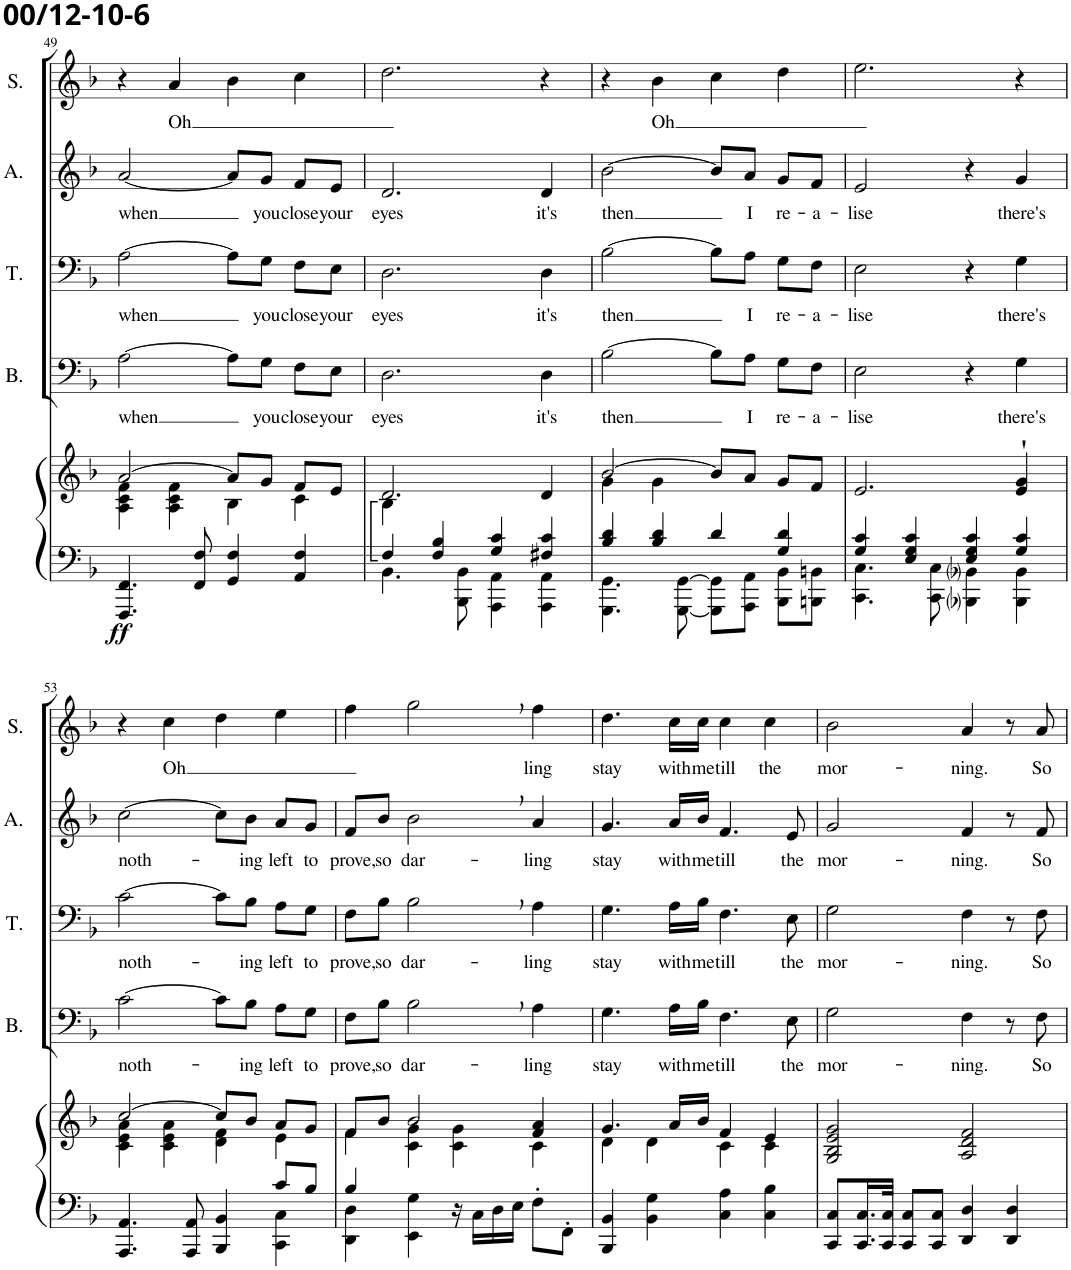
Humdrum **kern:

**kern	**kern	**dynam	**kern	**text	**kern	**text	**kern	**text	**kern	**text
*part5	*part5	*part5	*part4	*part4	*part3	*part3	*part2	*part2	*part1	*part1
*staff6	*staff5	*staff5/6	*staff4	*staff4	*staff3	*staff3	*staff2	*staff2	*staff1	*staff1
*I"Piano	*	*	*I"Bas	*	*I"Tenor	*	*I"Alt	*	*I"Sopaan	*
*I'Pno	*	*	*I'B.	*	*I'T.	*	*I'A.	*	*I'S.	*
!!LO:PB:g=z
*clefF4	*clefG2	*	*clefF4	*	*clefF4	*	*clefG2	*	*clefG2	*
*k[b-]	*k[b-]	*	*k[b-]	*	*k[b-]	*	*k[b-]	*	*k[b-]	*
*M4/4	*M4/4	*	*M4/4	*	*M4/4	*	*M4/4	*	*M4/4	*
*met(c)	*met(c)	*	*met(c)	*	*met(c)	*	*met(c)	*	*met(c)	*
=49	=49	=49	=49	=49	=49	=49	=49	=49	=49	=49
*	*^	*	*	*	*	*	*	*	*	*
!	!	!	!LO:DY:b=2	!	!LO:LY:b	!	!LO:LY:b	!	!LO:LY:b	!	!
4.FFF/ 4.FF/	[2a/	4A\ 4c\ 4f\	ff	[2A\	when	[2A\	when	[2a/	when	4r	.
!	!	!	!	!	!	!	!	!	!	!	!LO:LY:b
.	.	4A\ 4c\ 4f\	.	.	.	.	.	.	.	4a/	Oh
8FF/ 8F/	.	.	.	.	.	.	.	.	.	.	.
4GG/ 4F/	8a/L]	4B-\	.	8A\L]	.	8A\L]	.	8a/L]	.	4b-\	.
!	!	!	!	!	!LO:LY:b	!	!LO:LY:b	!	!LO:LY:b	!	!
.	8g/J	.	.	8G\J	you	8G\J	you	8g/J	you	.	.
!	!	!	!	!	!LO:LY:b	!	!LO:LY:b	!	!LO:LY:b	!	!
4AA/ 4F/	8f/L	4c\	.	8F\L	close	8F\L	close	8f/L	close	4cc\	.
!	!	!	!	!	!LO:LY:b	!	!LO:LY:b	!	!LO:LY:b	!	!
.	8e/J	.	.	8E\J	your	8E\J	your	8e/J	your	.	.
=50	=50	=50	=50	=50	=50	=50	=50	=50	=50	=50	=50
*^	*	*	*	*	*	*	*	*	*	*	*
!	!	!	!	!	!	!LO:LY:b	!	!LO:LY:b	!	!LO:LY:b	!	!
4F/	4.BB-\	2.d/	4B-\	.	2.D\	eyes	2.D\	eyes	2.d/	eyes	2.dd\	.
4F/ 4B-/	.	.	2.ryy	.	.	.	.	.	.	.	.	.
.	8BBB-\ 8BB-\	.	.	.	.	.	.	.	.	.	.	.
4G/ 4c/	4AAA\ 4AA\	.	.	.	.	.	.	.	.	.	.	.
!	!	!	!	!	!	!LO:LY:b	!	!LO:LY:b	!	!LO:LY:b	!	!
4F#X/ 4c/	4AAA\ 4AA\	4d/	.	.	4D\	it's	4D\	it's	4d/	it's	4r	.
=51	=51	=51	=51	=51	=51	=51	=51	=51	=51	=51	=51	=51
!	!	!	!	!	!	!LO:LY:b	!	!LO:LY:b	!	!LO:LY:b	!	!
4B-/ 4d/	4.GGG\ 4.GG\	[2b-/	4g\	.	[2B-\	then	[2B-\	then	[2b-\	then	4r	.
!	!	!	!	!	!	!	!	!	!	!	!	!LO:LY:b
4B-/ 4d/	.	.	4g\	.	.	.	.	.	.	.	4b-\	Oh
.	[8GGG\ [>8GG\	.	.	.	.	.	.	.	.	.	.	.
4d/	8GGG\] 8GG\]L	8b-/L]	2ryy	.	8B-\L]	.	8B-\L]	.	8b-/L]	.	4cc\	.
!	!	!	!	!	!	!LO:LY:b	!	!LO:LY:b	!	!LO:LY:b	!	!
.	8AAA\ 8AA\J	8a/J	.	.	8A\J	I	8A\J	I	8a/J	I	.	.
!	!	!	!	!	!	!LO:LY:b	!	!LO:LY:b	!	!LO:LY:b	!	!
4G/ 4d/	8BBB-\ 8BB-\L	8g/L	.	.	8G\L	re-	8G\L	re-	8g/L	re-	4dd\	.
!	!	!	!	!	!	!LO:LY:b	!	!LO:LY:b	!	!LO:LY:b	!	!
.	8BBBn\ 8BBn\J	8f/J	.	.	8F\J	-a-	8F\J	-a-	8f/J	-a-	.	.
*	*	*v	*v	*	*	*	*	*	*	*	*	*
=52	=52	=52	=52	=52	=52	=52	=52	=52	=52	=52	=52
!	!	!	!	!	!LO:LY:b	!	!LO:LY:b	!	!LO:LY:b	!	!
4G/ 4c/	4.CC\ 4.C\	2.e/	.	2E\	-lise	2E\	-lise	2e/	-lise	2.ee\	.
4E/ 4G/ 4c/	.	.	.	.	.	.	.	.	.	.	.
.	8CC\ 8C\	.	.	.	.	.	.	.	.	.	.
4E/ 4G/ 4c/	4BBB-i\ 4BB-i\	.	.	4r	.	4r	.	4r	.	.	.
!	!	!	!	!	!LO:LY:b	!	!LO:LY:b	!	!LO:LY:b	!	!
4G/ 4c/	4BBB-\ 4BB-\	4e/`> 4g/`>	.	4G\	there's	4G\	there's	4g/	there's	4r	.
!!LO:LB:g=z
=53	=53	=53	=53	=53	=53	=53	=53	=53	=53	=53	=53
*	*	*^	*	*	*	*	*	*	*	*	*
!	!	!	!	!	!	!LO:LY:b	!	!LO:LY:b	!	!LO:LY:b	!	!
4.AAA/ 4.AA/	2.ryy	[2cc/	4c\ 4e\ 4a\	.	[2c\	noth-	[2c\	noth-	[2cc\	noth-	4r	.
!	!	!	!	!	!	!	!	!	!	!	!	!LO:LY:b
.	.	.	4c\ 4e\ 4a\	.	.	.	.	.	.	.	4cc\	Oh
8AAA/ 8AA/	.	.	.	.	.	.	.	.	.	.	.	.
4BBB-/ 4BB-/	.	8cc/L]	4d\ 4f\	.	8c\L]	.	8c\L]	.	8cc\L]	.	4dd\	.
!	!	!	!	!	!	!LO:LY:b	!	!LO:LY:b	!	!LO:LY:b	!	!
.	.	8b-/J	.	.	8B-\J	-ing	8B-\J	-ing	8b-\J	-ing	.	.
!	!	!	!	!	!	!LO:LY:b	!	!LO:LY:b	!	!LO:LY:b	!	!
4CC\ 4C\	8c/L	8a/L	4e\	.	8A\L	left	8A\L	left	8a/L	left	4ee\	.
!	!	!	!	!	!	!LO:LY:b	!	!LO:LY:b	!	!LO:LY:b	!	!
.	8B-/J	8g/J	.	.	8G\J	to	8G\J	to	8g/J	to	.	.
=54	=54	=54	=54	=54	=54	=54	=54	=54	=54	=54	=54	=54
!	!	!	!	!	!	!LO:LY:b	!	!LO:LY:b	!	!LO:LY:b	!	!
4DD\ 4D\	4B-/	8f/L	4f\	.	8F\L	prove,	8F\L	prove,	8f/L	prove,	4ff\	.
!	!	!	!	!	!	!LO:LY:b	!	!LO:LY:b	!	!LO:LY:b	!	!
.	.	8b-/J	.	.	8B-\J	so	8B-\J	so	8b-/J	so	.	.
!	!	!	!	!	!	!LO:LY:b	!	!LO:LY:b	!	!LO:LY:b	!	!
4EE\ 4G\	2.ryy	2b-/	4c\ 4g\	.	2B-,\	dar-	2B-,\	dar-	2b-,\	dar-	2gg,\	.
16r	.	.	4c\ 4g\	.	.	.	.	.	.	.	.	.
16C\LL	.	.	.	.	.	.	.	.	.	.	.	.
16D\	.	.	.	.	.	.	.	.	.	.	.	.
16E\JJ	.	.	.	.	.	.	.	.	.	.	.	.
!	!	!	!	!	!	!LO:LY:b	!	!LO:LY:b	!	!LO:LY:b	!	!LO:LY:b
8F'>\L	.	4f/ 4a/	4c\	.	4A\	-ling	4A\	-ling	4a/	-ling	4ff\	ling
8FF'>\J	.	.	.	.	.	.	.	.	.	.	.	.
*v	*v	*	*	*	*	*	*	*	*	*	*	*
=55	=55	=55	=55	=55	=55	=55	=55	=55	=55	=55	=55
!	!	!	!	!	!LO:LY:b	!	!LO:LY:b	!	!LO:LY:b	!	!LO:LY:b
4BBB-/ 4BB-/	4.g/	4d\	.	4.G\	stay	4.G\	stay	4.g/	stay	4.dd\	stay
4BB-\ 4G\	.	4d\	.	.	.	.	.	.	.	.	.
!	!	!	!	!	!LO:LY:b	!	!LO:LY:b	!	!LO:LY:b	!	!LO:LY:b
.	16a/LL	.	.	16A\LL	with	16A\LL	with	16a/LL	with	16cc\LL	with
!	!	!	!	!	!LO:LY:b	!	!LO:LY:b	!	!LO:LY:b	!	!LO:LY:b
.	16b-/JJ	.	.	16B-\JJ	me	16B-\JJ	me	16b-/JJ	me	16cc\JJ	me
!	!	!	!	!	!LO:LY:b	!	!LO:LY:b	!	!LO:LY:b	!	!LO:LY:b
4C\ 4A\	4f/	4c\	.	4.F\	till	4.F\	till	4.f/	till	4cc\	till
!	!	!	!	!	!	!	!	!	!	!	!LO:LY:b
4C\ 4B-\	4e/	4c\	.	.	.	.	.	.	.	4cc\	the
!	!	!	!	!	!LO:LY:b	!	!LO:LY:b	!	!LO:LY:b	!	!
.	.	.	.	8E\	the	8E\	the	8e/	the	.	.
*	*v	*v	*	*	*	*	*	*	*	*	*
=56	=56	=56	=56	=56	=56	=56	=56	=56	=56	=56
!	!	!	!	!LO:LY:b	!	!LO:LY:b	!	!LO:LY:b	!	!LO:LY:b
8CC/ 8C/L	2G/ 2B-/ 2e/ 2g/	.	2G\	mor-	2G\	mor-	2g/	mor-	2b-\	mor-
16.CC/ 16.C/L	.	.	.	.	.	.	.	.	.	.
32CC/ 32C/JJk	.	.	.	.	.	.	.	.	.	.
8CC/ 8C/L	.	.	.	.	.	.	.	.	.	.
8CC/ 8C/J	.	.	.	.	.	.	.	.	.	.
!	!	!	!	!LO:LY:b	!	!LO:LY:b	!	!LO:LY:b	!	!LO:LY:b
4DD/ 4D/	2A/ 2d/ 2f/	.	4F\	-ning.	4F\	-ning.	4f/	-ning.	4a/	-ning.
4DD/ 4D/	.	.	8r	.	8r	.	8r	.	8r	.
!	!	!	!	!LO:LY:b	!	!LO:LY:b	!	!LO:LY:b	!	!LO:LY:b
.	.	.	8F\	So	8F\	So	8f/	So	8a/	So
=	=	=	=	=	=	=	=	=	=	=
*-	*-	*-	*-	*-	*-	*-	*-	*-	*-	*-
